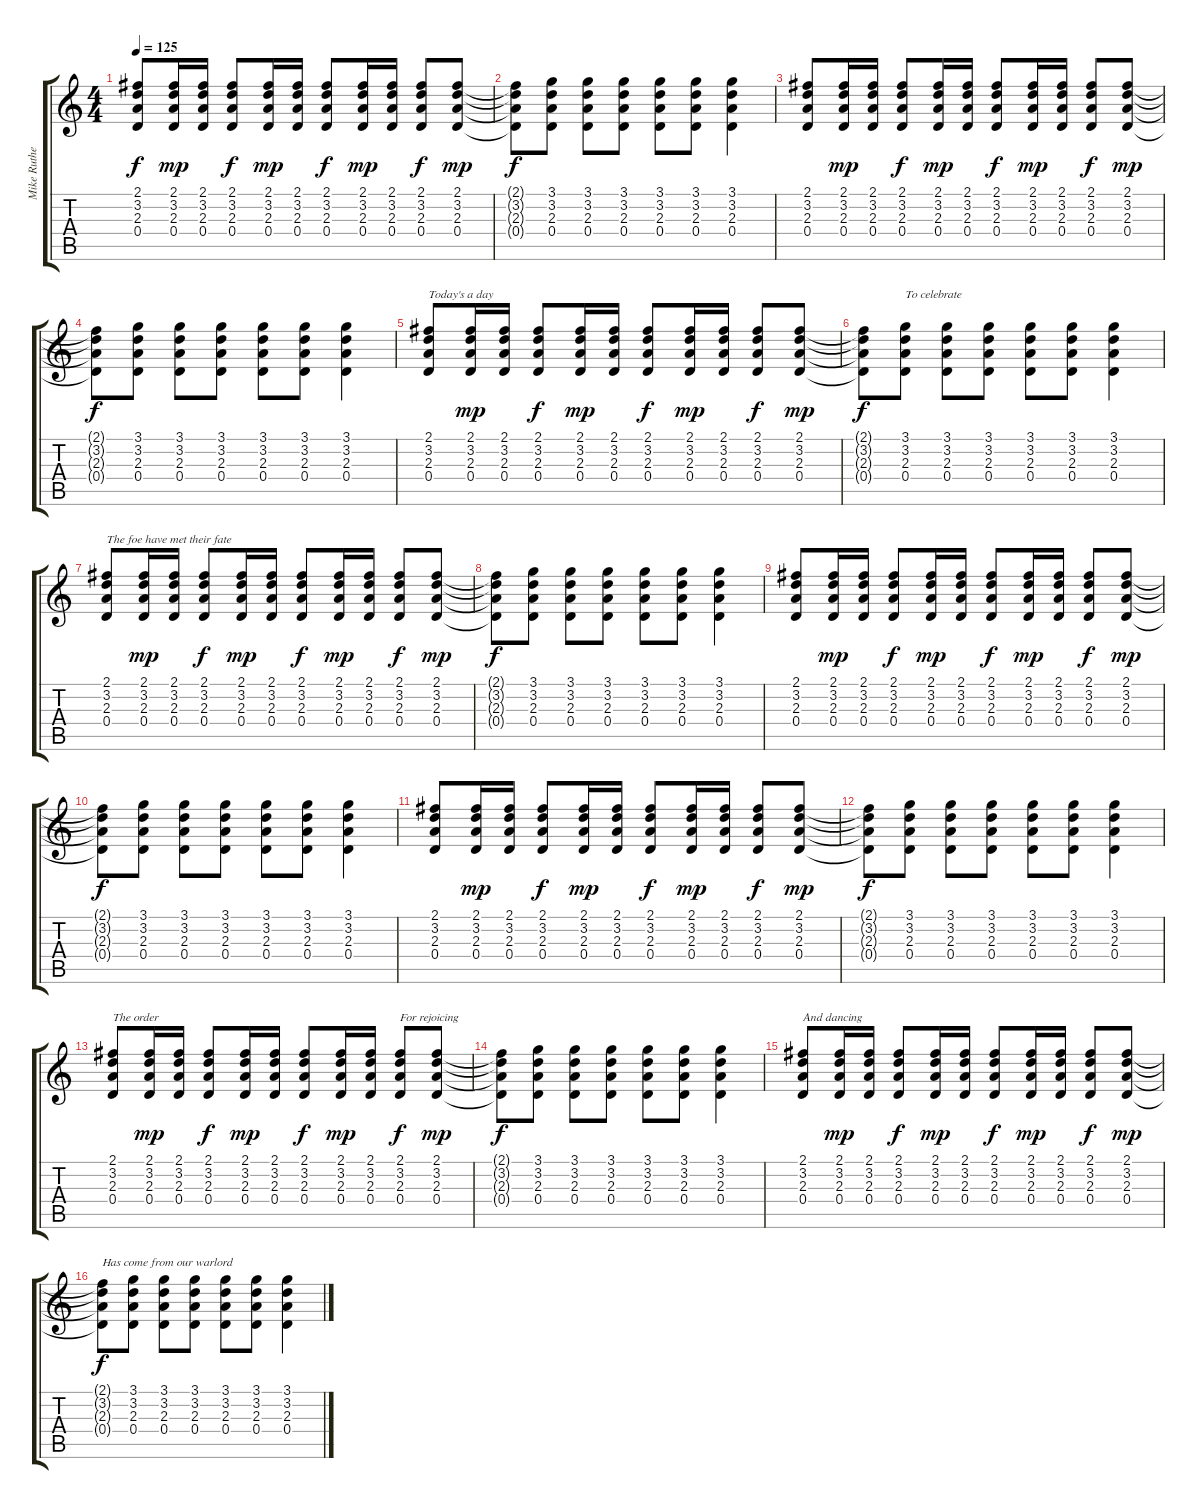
\track ("Mike Rutherford (12-string guitar 1)" "Mike Ruthe") {instrument acousticguitarnylon}
\staff {score tabs}
\tuning (E4 B3 G3 D3 A2 E2) {hide}
\ts (4 4)
\tempo 125
\clef g2
\ks c
(2.1 3.2 2.3 0.4).8{dy f} (2.1 3.2 2.3 0.4).16{dy mp} (2.1 3.2 2.3 0.4).16 (2.1 3.2 2.3 0.4).8{dy f} (2.1 3.2 2.3 0.4).16{dy mp} (2.1 3.2 2.3 0.4).16 (2.1 3.2 2.3 0.4).8{dy f} (2.1 3.2 2.3 0.4).16{dy mp} (2.1 3.2 2.3 0.4).16 (2.1 3.2 2.3 0.4).8{dy f} (2.1 3.2 2.3 0.4).8{dy mp} |
(2.1{t} 3.2{t} 2.3{t} 0.4{t}).8{dy f} (3.1 3.2 2.3 0.4).8 (3.1 3.2 2.3 0.4).8 (3.1 3.2 2.3 0.4).8 (3.1 3.2 2.3 0.4).8 (3.1 3.2 2.3 0.4).8 (3.1 3.2 2.3 0.4).4 |
(2.1 3.2 2.3 0.4).8 (2.1 3.2 2.3 0.4).16{dy mp} (2.1 3.2 2.3 0.4).16 (2.1 3.2 2.3 0.4).8{dy f} (2.1 3.2 2.3 0.4).16{dy mp} (2.1 3.2 2.3 0.4).16 (2.1 3.2 2.3 0.4).8{dy f} (2.1 3.2 2.3 0.4).16{dy mp} (2.1 3.2 2.3 0.4).16 (2.1 3.2 2.3 0.4).8{dy f} (2.1 3.2 2.3 0.4).8{dy mp} |
(2.1{t} 3.2{t} 2.3{t} 0.4{t}).8{dy f} (3.1 3.2 2.3 0.4).8 (3.1 3.2 2.3 0.4).8 (3.1 3.2 2.3 0.4).8 (3.1 3.2 2.3 0.4).8 (3.1 3.2 2.3 0.4).8 (3.1 3.2 2.3 0.4).4 |
(2.1 3.2 2.3 0.4).8{txt "Today's a day"} (2.1 3.2 2.3 0.4).16{dy mp} (2.1 3.2 2.3 0.4).16 (2.1 3.2 2.3 0.4).8{dy f} (2.1 3.2 2.3 0.4).16{dy mp} (2.1 3.2 2.3 0.4).16 (2.1 3.2 2.3 0.4).8{dy f} (2.1 3.2 2.3 0.4).16{dy mp} (2.1 3.2 2.3 0.4).16 (2.1 3.2 2.3 0.4).8{dy f} (2.1 3.2 2.3 0.4).8{dy mp} |
(2.1{t} 3.2{t} 2.3{t} 0.4{t}).8{dy f} (3.1 3.2 2.3 0.4).8{txt "To celebrate"} (3.1 3.2 2.3 0.4).8 (3.1 3.2 2.3 0.4).8 (3.1 3.2 2.3 0.4).8 (3.1 3.2 2.3 0.4).8 (3.1 3.2 2.3 0.4).4 |
(2.1 3.2 2.3 0.4).8{txt "The foe have met their fate"} (2.1 3.2 2.3 0.4).16{dy mp} (2.1 3.2 2.3 0.4).16 (2.1 3.2 2.3 0.4).8{dy f} (2.1 3.2 2.3 0.4).16{dy mp} (2.1 3.2 2.3 0.4).16 (2.1 3.2 2.3 0.4).8{dy f} (2.1 3.2 2.3 0.4).16{dy mp} (2.1 3.2 2.3 0.4).16 (2.1 3.2 2.3 0.4).8{dy f} (2.1 3.2 2.3 0.4).8{dy mp} |
(2.1{t} 3.2{t} 2.3{t} 0.4{t}).8{dy f} (3.1 3.2 2.3 0.4).8 (3.1 3.2 2.3 0.4).8 (3.1 3.2 2.3 0.4).8 (3.1 3.2 2.3 0.4).8 (3.1 3.2 2.3 0.4).8 (3.1 3.2 2.3 0.4).4 |
(2.1 3.2 2.3 0.4).8 (2.1 3.2 2.3 0.4).16{dy mp} (2.1 3.2 2.3 0.4).16 (2.1 3.2 2.3 0.4).8{dy f} (2.1 3.2 2.3 0.4).16{dy mp} (2.1 3.2 2.3 0.4).16 (2.1 3.2 2.3 0.4).8{dy f} (2.1 3.2 2.3 0.4).16{dy mp} (2.1 3.2 2.3 0.4).16 (2.1 3.2 2.3 0.4).8{dy f} (2.1 3.2 2.3 0.4).8{dy mp} |
(2.1{t} 3.2{t} 2.3{t} 0.4{t}).8{dy f} (3.1 3.2 2.3 0.4).8 (3.1 3.2 2.3 0.4).8 (3.1 3.2 2.3 0.4).8 (3.1 3.2 2.3 0.4).8 (3.1 3.2 2.3 0.4).8 (3.1 3.2 2.3 0.4).4 |
(2.1 3.2 2.3 0.4).8 (2.1 3.2 2.3 0.4).16{dy mp} (2.1 3.2 2.3 0.4).16 (2.1 3.2 2.3 0.4).8{dy f} (2.1 3.2 2.3 0.4).16{dy mp} (2.1 3.2 2.3 0.4).16 (2.1 3.2 2.3 0.4).8{dy f} (2.1 3.2 2.3 0.4).16{dy mp} (2.1 3.2 2.3 0.4).16 (2.1 3.2 2.3 0.4).8{dy f} (2.1 3.2 2.3 0.4).8{dy mp} |
(2.1{t} 3.2{t} 2.3{t} 0.4{t}).8{dy f} (3.1 3.2 2.3 0.4).8 (3.1 3.2 2.3 0.4).8 (3.1 3.2 2.3 0.4).8 (3.1 3.2 2.3 0.4).8 (3.1 3.2 2.3 0.4).8 (3.1 3.2 2.3 0.4).4 |
(2.1 3.2 2.3 0.4).8{txt "The order"} (2.1 3.2 2.3 0.4).16{dy mp} (2.1 3.2 2.3 0.4).16 (2.1 3.2 2.3 0.4).8{dy f} (2.1 3.2 2.3 0.4).16{dy mp} (2.1 3.2 2.3 0.4).16 (2.1 3.2 2.3 0.4).8{dy f} (2.1 3.2 2.3 0.4).16{dy mp} (2.1 3.2 2.3 0.4).16 (2.1 3.2 2.3 0.4).8{txt "For rejoicing" dy f} (2.1 3.2 2.3 0.4).8{dy mp} |
(2.1{t} 3.2{t} 2.3{t} 0.4{t}).8{dy f} (3.1 3.2 2.3 0.4).8 (3.1 3.2 2.3 0.4).8 (3.1 3.2 2.3 0.4).8 (3.1 3.2 2.3 0.4).8 (3.1 3.2 2.3 0.4).8 (3.1 3.2 2.3 0.4).4 |
(2.1 3.2 2.3 0.4).8{txt "And dancing"} (2.1 3.2 2.3 0.4).16{dy mp} (2.1 3.2 2.3 0.4).16 (2.1 3.2 2.3 0.4).8{dy f} (2.1 3.2 2.3 0.4).16{dy mp} (2.1 3.2 2.3 0.4).16 (2.1 3.2 2.3 0.4).8{dy f} (2.1 3.2 2.3 0.4).16{dy mp} (2.1 3.2 2.3 0.4).16 (2.1 3.2 2.3 0.4).8{dy f} (2.1 3.2 2.3 0.4).8{dy mp} |
(2.1{t} 3.2{t} 2.3{t} 0.4{t}).8{txt "Has come from our warlord" dy f} (3.1 3.2 2.3 0.4).8 (3.1 3.2 2.3 0.4).8 (3.1 3.2 2.3 0.4).8 (3.1 3.2 2.3 0.4).8 (3.1 3.2 2.3 0.4).8 (3.1 3.2 2.3 0.4).4
